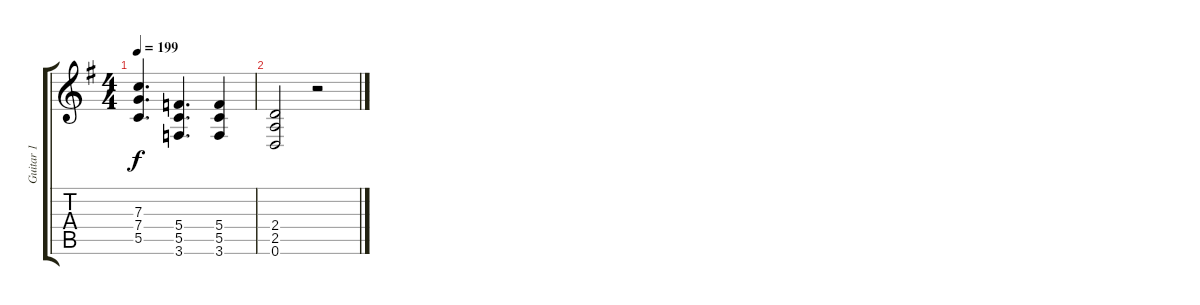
\track ("Guitar 1" "Guitar 1") {instrument distortionguitar}
\staff {score tabs}
\tuning (D4 A3 F3 C3 G2 D2) {hide}
\ts (4 4)
\tempo 199
\clef g2
\ks eminor
(7.3 7.4 5.5).4{d dy f} (5.4 5.5 3.6).4{d} (5.4 5.5 3.6).4 |
(2.4 2.5 0.6).2 r.2
